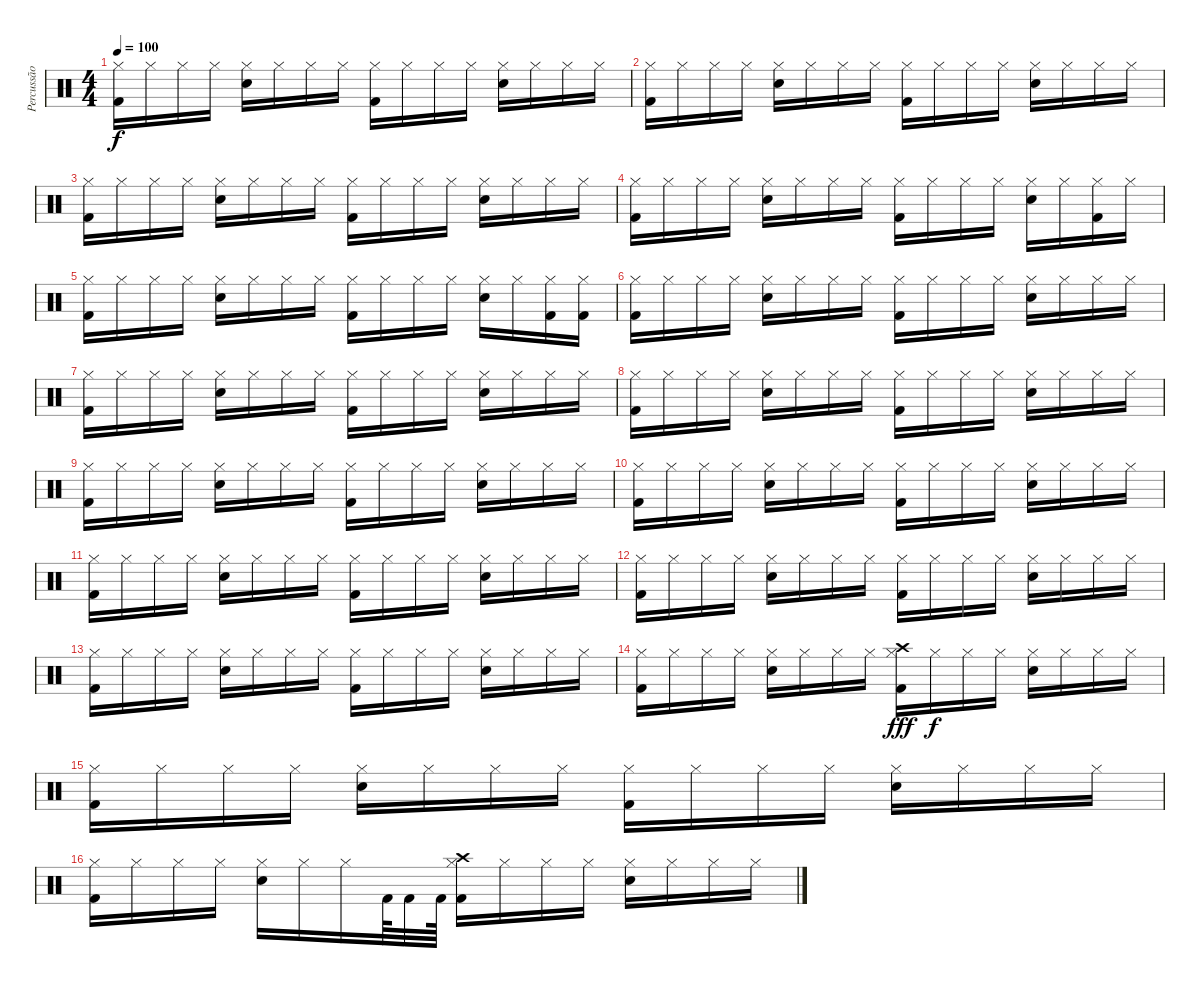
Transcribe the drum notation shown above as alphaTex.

\track ("Percussão" "Percussão") {instrument percussion}
\staff {score}
\articulation defaults
\ts (4 4)
\tempo 100
\clef neutral
\ks c
("Hi-Hat (closed)" "Kick (hit) 2").16{dy f} "Hi-Hat (closed)".16 "Hi-Hat (closed)".16 "Hi-Hat (closed)".16 ("Hi-Hat (closed)" "Snare (hit) 2").16 "Hi-Hat (closed)".16 "Hi-Hat (closed)".16 "Hi-Hat (closed)".16 ("Hi-Hat (closed)" "Kick (hit) 2").16 "Hi-Hat (closed)".16 "Hi-Hat (closed)".16 "Hi-Hat (closed)".16 ("Hi-Hat (closed)" "Snare (hit) 2").16 "Hi-Hat (closed)".16 "Hi-Hat (closed)".16 "Hi-Hat (closed)".16 |
("Hi-Hat (closed)" "Kick (hit) 2").16 "Hi-Hat (closed)".16 "Hi-Hat (closed)".16 "Hi-Hat (closed)".16 ("Hi-Hat (closed)" "Snare (hit) 2").16 "Hi-Hat (closed)".16 "Hi-Hat (closed)".16 "Hi-Hat (closed)".16 ("Hi-Hat (closed)" "Kick (hit) 2").16 "Hi-Hat (closed)".16 "Hi-Hat (closed)".16 "Hi-Hat (closed)".16 ("Hi-Hat (closed)" "Snare (hit) 2").16 "Hi-Hat (closed)".16 "Hi-Hat (closed)".16 "Hi-Hat (closed)".16 |
("Hi-Hat (closed)" "Kick (hit) 2").16 "Hi-Hat (closed)".16 "Hi-Hat (closed)".16 "Hi-Hat (closed)".16 ("Hi-Hat (closed)" "Snare (hit) 2").16 "Hi-Hat (closed)".16 "Hi-Hat (closed)".16 "Hi-Hat (closed)".16 ("Hi-Hat (closed)" "Kick (hit) 2").16 "Hi-Hat (closed)".16 "Hi-Hat (closed)".16 "Hi-Hat (closed)".16 ("Hi-Hat (closed)" "Snare (hit) 2").16 "Hi-Hat (closed)".16 "Hi-Hat (closed)".16 "Hi-Hat (closed)".16 |
("Hi-Hat (closed)" "Kick (hit) 2").16 "Hi-Hat (closed)".16 "Hi-Hat (closed)".16 "Hi-Hat (closed)".16 ("Hi-Hat (closed)" "Snare (hit) 2").16 "Hi-Hat (closed)".16 "Hi-Hat (closed)".16 "Hi-Hat (closed)".16 ("Hi-Hat (closed)" "Kick (hit) 2").16 "Hi-Hat (closed)".16 "Hi-Hat (closed)".16 "Hi-Hat (closed)".16 ("Hi-Hat (closed)" "Snare (hit) 2").16 "Hi-Hat (closed)".16 ("Hi-Hat (closed)" "Kick (hit) 2").16 "Hi-Hat (closed)".16 |
("Hi-Hat (closed)" "Kick (hit) 2").16 "Hi-Hat (closed)".16 "Hi-Hat (closed)".16 "Hi-Hat (closed)".16 ("Hi-Hat (closed)" "Snare (hit) 2").16 "Hi-Hat (closed)".16 "Hi-Hat (closed)".16 "Hi-Hat (closed)".16 ("Hi-Hat (closed)" "Kick (hit) 2").16 "Hi-Hat (closed)".16 "Hi-Hat (closed)".16 "Hi-Hat (closed)".16 ("Hi-Hat (closed)" "Snare (hit) 2").16 "Hi-Hat (closed)".16 ("Hi-Hat (closed)" "Kick (hit) 2").16 ("Hi-Hat (closed)" "Kick (hit) 2").16 |
("Hi-Hat (closed)" "Kick (hit) 2").16 "Hi-Hat (closed)".16 "Hi-Hat (closed)".16 "Hi-Hat (closed)".16 ("Hi-Hat (closed)" "Snare (hit) 2").16 "Hi-Hat (closed)".16 "Hi-Hat (closed)".16 "Hi-Hat (closed)".16 ("Hi-Hat (closed)" "Kick (hit) 2").16 "Hi-Hat (closed)".16 "Hi-Hat (closed)".16 "Hi-Hat (closed)".16 ("Hi-Hat (closed)" "Snare (hit) 2").16 "Hi-Hat (closed)".16 "Hi-Hat (closed)".16 "Hi-Hat (closed)".16 |
("Hi-Hat (closed)" "Kick (hit) 2").16 "Hi-Hat (closed)".16 "Hi-Hat (closed)".16 "Hi-Hat (closed)".16 ("Hi-Hat (closed)" "Snare (hit) 2").16 "Hi-Hat (closed)".16 "Hi-Hat (closed)".16 "Hi-Hat (closed)".16 ("Hi-Hat (closed)" "Kick (hit) 2").16 "Hi-Hat (closed)".16 "Hi-Hat (closed)".16 "Hi-Hat (closed)".16 ("Hi-Hat (closed)" "Snare (hit) 2").16 "Hi-Hat (closed)".16 "Hi-Hat (closed)".16 "Hi-Hat (closed)".16 |
("Hi-Hat (closed)" "Kick (hit) 2").16 "Hi-Hat (closed)".16 "Hi-Hat (closed)".16 "Hi-Hat (closed)".16 ("Hi-Hat (closed)" "Snare (hit) 2").16 "Hi-Hat (closed)".16 "Hi-Hat (closed)".16 "Hi-Hat (closed)".16 ("Hi-Hat (closed)" "Kick (hit) 2").16 "Hi-Hat (closed)".16 "Hi-Hat (closed)".16 "Hi-Hat (closed)".16 ("Hi-Hat (closed)" "Snare (hit) 2").16 "Hi-Hat (closed)".16 "Hi-Hat (closed)".16 "Hi-Hat (closed)".16 |
("Hi-Hat (closed)" "Kick (hit) 2").16 "Hi-Hat (closed)".16 "Hi-Hat (closed)".16 "Hi-Hat (closed)".16 ("Hi-Hat (closed)" "Snare (hit) 2").16 "Hi-Hat (closed)".16 "Hi-Hat (closed)".16 "Hi-Hat (closed)".16 ("Hi-Hat (closed)" "Kick (hit) 2").16 "Hi-Hat (closed)".16 "Hi-Hat (closed)".16 "Hi-Hat (closed)".16 ("Hi-Hat (closed)" "Snare (hit) 2").16 "Hi-Hat (closed)".16 "Hi-Hat (closed)".16 "Hi-Hat (closed)".16 |
("Hi-Hat (closed)" "Kick (hit) 2").16 "Hi-Hat (closed)".16 "Hi-Hat (closed)".16 "Hi-Hat (closed)".16 ("Hi-Hat (closed)" "Snare (hit) 2").16 "Hi-Hat (closed)".16 "Hi-Hat (closed)".16 "Hi-Hat (closed)".16 ("Hi-Hat (closed)" "Kick (hit) 2").16 "Hi-Hat (closed)".16 "Hi-Hat (closed)".16 "Hi-Hat (closed)".16 ("Hi-Hat (closed)" "Snare (hit) 2").16 "Hi-Hat (closed)".16 "Hi-Hat (closed)".16 "Hi-Hat (closed)".16 |
("Hi-Hat (closed)" "Kick (hit) 2").16 "Hi-Hat (closed)".16 "Hi-Hat (closed)".16 "Hi-Hat (closed)".16 ("Hi-Hat (closed)" "Snare (hit) 2").16 "Hi-Hat (closed)".16 "Hi-Hat (closed)".16 "Hi-Hat (closed)".16 ("Hi-Hat (closed)" "Kick (hit) 2").16 "Hi-Hat (closed)".16 "Hi-Hat (closed)".16 "Hi-Hat (closed)".16 ("Hi-Hat (closed)" "Snare (hit) 2").16 "Hi-Hat (closed)".16 "Hi-Hat (closed)".16 "Hi-Hat (closed)".16 |
("Hi-Hat (closed)" "Kick (hit) 2").16 "Hi-Hat (closed)".16 "Hi-Hat (closed)".16 "Hi-Hat (closed)".16 ("Hi-Hat (closed)" "Snare (hit) 2").16 "Hi-Hat (closed)".16 "Hi-Hat (closed)".16 "Hi-Hat (closed)".16 ("Hi-Hat (closed)" "Kick (hit) 2").16 "Hi-Hat (closed)".16 "Hi-Hat (closed)".16 "Hi-Hat (closed)".16 ("Hi-Hat (closed)" "Snare (hit) 2").16 "Hi-Hat (closed)".16 "Hi-Hat (closed)".16 "Hi-Hat (closed)".16 |
("Hi-Hat (closed)" "Kick (hit) 2").16 "Hi-Hat (closed)".16 "Hi-Hat (closed)".16 "Hi-Hat (closed)".16 ("Hi-Hat (closed)" "Snare (hit) 2").16 "Hi-Hat (closed)".16 "Hi-Hat (closed)".16 "Hi-Hat (closed)".16 ("Hi-Hat (closed)" "Kick (hit) 2").16 "Hi-Hat (closed)".16 "Hi-Hat (closed)".16 "Hi-Hat (closed)".16 ("Hi-Hat (closed)" "Snare (hit) 2").16 "Hi-Hat (closed)".16 "Hi-Hat (closed)".16 "Hi-Hat (closed)".16 |
("Hi-Hat (closed)" "Kick (hit) 2").16 "Hi-Hat (closed)".16 "Hi-Hat (closed)".16 "Hi-Hat (closed)".16 ("Hi-Hat (closed)" "Snare (hit) 2").16 "Hi-Hat (closed)".16 "Hi-Hat (closed)".16 "Hi-Hat (closed)".16 ("Hi-Hat (closed)" "Kick (hit) 2" "Crash high (hit)").16{dy fff} "Hi-Hat (closed)".16{dy f} "Hi-Hat (closed)".16 "Hi-Hat (closed)".16 ("Hi-Hat (closed)" "Snare (hit) 2").16 "Hi-Hat (closed)".16 "Hi-Hat (closed)".16 "Hi-Hat (closed)".16 |
("Hi-Hat (closed)" "Kick (hit) 2").16 "Hi-Hat (closed)".16 "Hi-Hat (closed)".16 "Hi-Hat (closed)".16 ("Hi-Hat (closed)" "Snare (hit) 2").16 "Hi-Hat (closed)".16 "Hi-Hat (closed)".16 "Hi-Hat (closed)".16 ("Hi-Hat (closed)" "Kick (hit) 2").16 "Hi-Hat (closed)".16 "Hi-Hat (closed)".16 "Hi-Hat (closed)".16 ("Hi-Hat (closed)" "Snare (hit) 2").16 "Hi-Hat (closed)".16 "Hi-Hat (closed)".16 "Hi-Hat (closed)".16 |
("Hi-Hat (closed)" "Kick (hit) 2").16 "Hi-Hat (closed)".16 "Hi-Hat (closed)".16 "Hi-Hat (closed)".16 ("Hi-Hat (closed)" "Snare (hit) 2").16 "Hi-Hat (closed)".16 "Hi-Hat (closed)".16 "Kick (hit) 2".64 "Kick (hit) 2".32 "Kick (hit) 2".64 ("Hi-Hat (closed)" "Kick (hit) 2" "Crash high (hit)").16 "Hi-Hat (closed)".16 "Hi-Hat (closed)".16 "Hi-Hat (closed)".16 ("Hi-Hat (closed)" "Snare (hit) 2").16 "Hi-Hat (closed)".16 "Hi-Hat (closed)".16 "Hi-Hat (closed)".16
